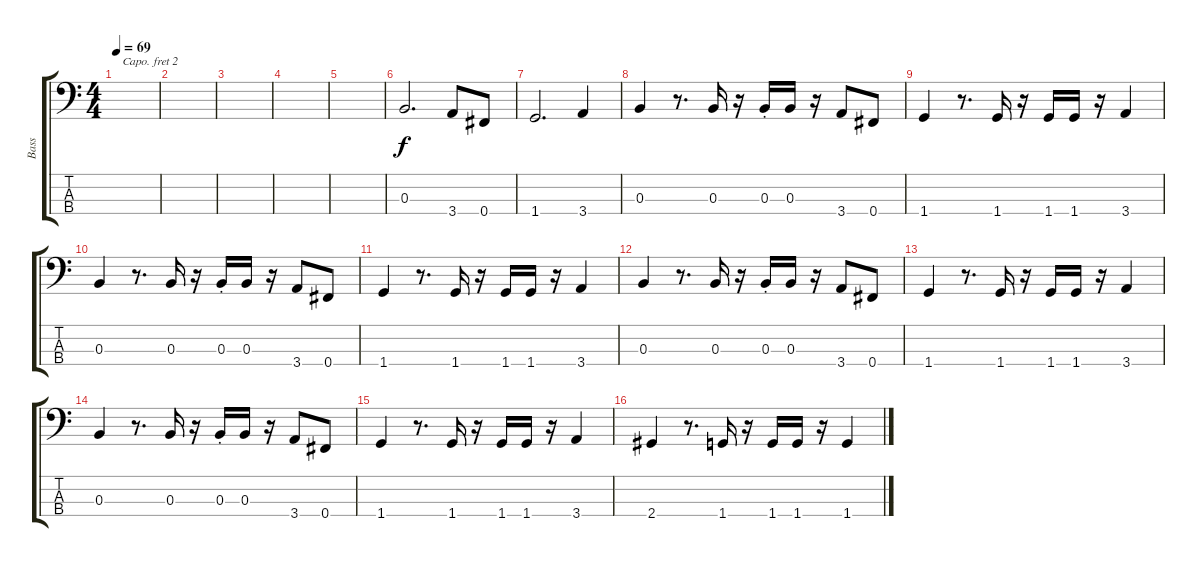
\track ("Bass" "Bass") {instrument fretlessbass}
\staff {score tabs}
\capo 2
\tuning (G2 D2 A1 E1) {hide}
\ts (4 4)
\tempo 69
\clef f4
\ks c
|
|
|
|
|
0.3.2{d} 3.4.8 0.4.8 |
1.4.2{d} 3.4.4 |
0.3.4 r.8{d} 0.3.16 r.16 0.3{st}.16 0.3.16 r.16 3.4.8 0.4.8 |
1.4.4 r.8{d} 1.4.16 r.16 1.4.16 1.4.16 r.16 3.4.4 |
0.3.4 r.8{d} 0.3.16 r.16 0.3{st}.16 0.3.16 r.16 3.4.8 0.4.8 |
1.4.4 r.8{d} 1.4.16 r.16 1.4.16 1.4.16 r.16 3.4.4 |
0.3.4 r.8{d} 0.3.16 r.16 0.3{st}.16 0.3.16 r.16 3.4.8 0.4.8 |
1.4.4 r.8{d} 1.4.16 r.16 1.4.16 1.4.16 r.16 3.4.4 |
0.3.4 r.8{d} 0.3.16 r.16 0.3{st}.16 0.3.16 r.16 3.4.8 0.4.8 |
1.4.4 r.8{d} 1.4.16 r.16 1.4.16 1.4.16 r.16 3.4.4 |
2.4.4 r.8{d} 1.4.16 r.16 1.4.16 1.4.16 r.16 1.4.4
